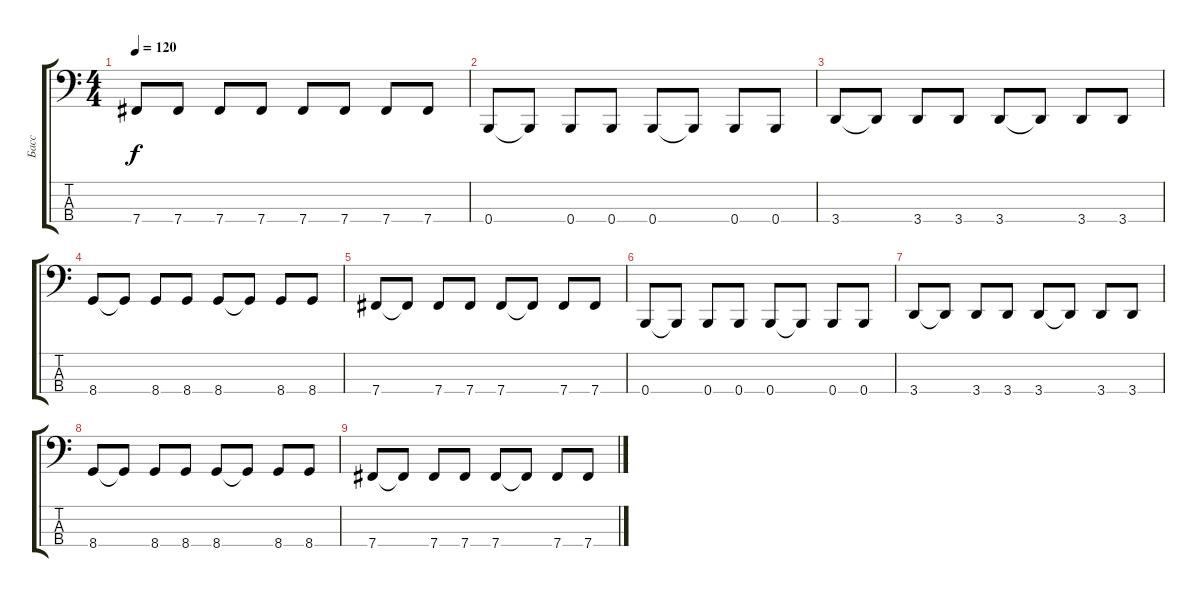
\track ("Басс" "Басс") {instrument electricbassfinger}
\staff {score tabs}
\tuning (D2 A1 E1 B0) {hide}
\ts (4 4)
\tempo 120
\clef f4
\ks c
7.4.8{dy f} 7.4.8 7.4.8 7.4.8 7.4.8 7.4.8 7.4.8 7.4.8 |
0.4.8 0.4{t}.8 0.4.8 0.4.8 0.4.8 0.4{t}.8 0.4.8 0.4.8 |
3.4.8 3.4{t}.8 3.4.8 3.4.8 3.4.8 3.4{t}.8 3.4.8 3.4.8 |
8.4.8 8.4{t}.8 8.4.8 8.4.8 8.4.8 8.4{t}.8 8.4.8 8.4.8 |
7.4.8 7.4{t}.8 7.4.8 7.4.8 7.4.8 7.4{t}.8 7.4.8 7.4.8 |
0.4.8 0.4{t}.8 0.4.8 0.4.8 0.4.8 0.4{t}.8 0.4.8 0.4.8 |
3.4.8 3.4{t}.8 3.4.8 3.4.8 3.4.8 3.4{t}.8 3.4.8 3.4.8 |
8.4.8 8.4{t}.8 8.4.8 8.4.8 8.4.8 8.4{t}.8 8.4.8 8.4.8 |
7.4.8 7.4{t}.8 7.4.8 7.4.8 7.4.8 7.4{t}.8 7.4.8 7.4.8
